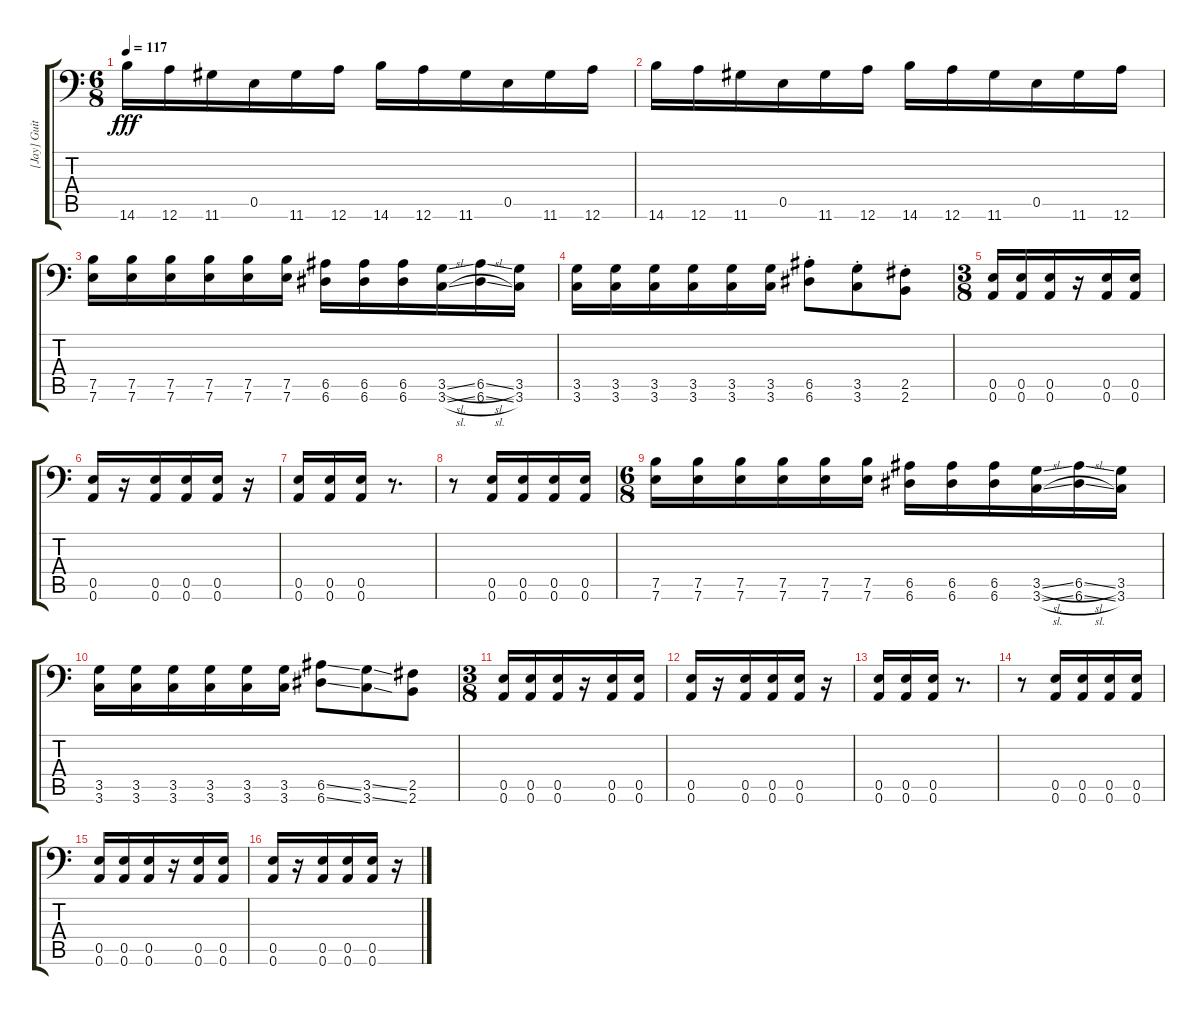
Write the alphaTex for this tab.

\track ("[Jay] Guitar #1" "[Jay] Guit") {instrument distortionguitar}
\staff {score tabs}
\tuning (B3 Gb3 D3 A2 E2 A1) {hide}
\ts (6 8)
\tempo 117
\clef f4
\ks c
14.6.16{dy fff} 12.6.16 11.6.16 0.5.16 11.6.16 12.6.16 14.6.16 12.6.16 11.6.16 0.5.16 11.6.16 12.6.16 |
14.6.16 12.6.16 11.6.16 0.5.16 11.6.16 12.6.16 14.6.16 12.6.16 11.6.16 0.5.16 11.6.16 12.6.16 |
(7.5 7.6).16 (7.5 7.6).16 (7.5 7.6).16 (7.5 7.6).16 (7.5 7.6).16 (7.5 7.6).16 (6.5 6.6).16 (6.5 6.6).16 (6.5 6.6).16 (3.5{sl} 3.6{sl}).16 (6.5{sl} 6.6{sl}).16 (3.5 3.6).16 |
(3.5 3.6).16 (3.5 3.6).16 (3.5 3.6).16 (3.5 3.6).16 (3.5 3.6).16 (3.5 3.6).16 (6.5{st} 6.6{st}).8 (3.5{st} 3.6{st}).8 (2.5{st} 2.6{st}).8 |
\ts (3 8)
(0.5 0.6).16 (0.5 0.6).16 (0.5 0.6).16 r.16 (0.5 0.6).16 (0.5 0.6).16 |
(0.5 0.6).16 r.16 (0.5 0.6).16 (0.5 0.6).16 (0.5 0.6).16 r.16 |
(0.5 0.6).16 (0.5 0.6).16 (0.5 0.6).16 r.8{d} |
r.8 (0.5 0.6).16 (0.5 0.6).16 (0.5 0.6).16 (0.5 0.6).16 |
\ts (6 8)
(7.5 7.6).16 (7.5 7.6).16 (7.5 7.6).16 (7.5 7.6).16 (7.5 7.6).16 (7.5 7.6).16 (6.5 6.6).16 (6.5 6.6).16 (6.5 6.6).16 (3.5{sl} 3.6{sl}).16 (6.5{sl} 6.6{sl}).16 (3.5 3.6).16 |
(3.5 3.6).16 (3.5 3.6).16 (3.5 3.6).16 (3.5 3.6).16 (3.5 3.6).16 (3.5 3.6).16 (6.5{ss} 6.6{ss}).8 (3.5{ss} 3.6{ss}).8 (2.5 2.6).8 |
\ts (3 8)
(0.5 0.6).16 (0.5 0.6).16 (0.5 0.6).16 r.16 (0.5 0.6).16 (0.5 0.6).16 |
(0.5 0.6).16 r.16 (0.5 0.6).16 (0.5 0.6).16 (0.5 0.6).16 r.16 |
(0.5 0.6).16 (0.5 0.6).16 (0.5 0.6).16 r.8{d} |
r.8 (0.5 0.6).16 (0.5 0.6).16 (0.5 0.6).16 (0.5 0.6).16 |
(0.5 0.6).16 (0.5 0.6).16 (0.5 0.6).16 r.16 (0.5 0.6).16 (0.5 0.6).16 |
(0.5 0.6).16 r.16 (0.5 0.6).16 (0.5 0.6).16 (0.5 0.6).16 r.16
